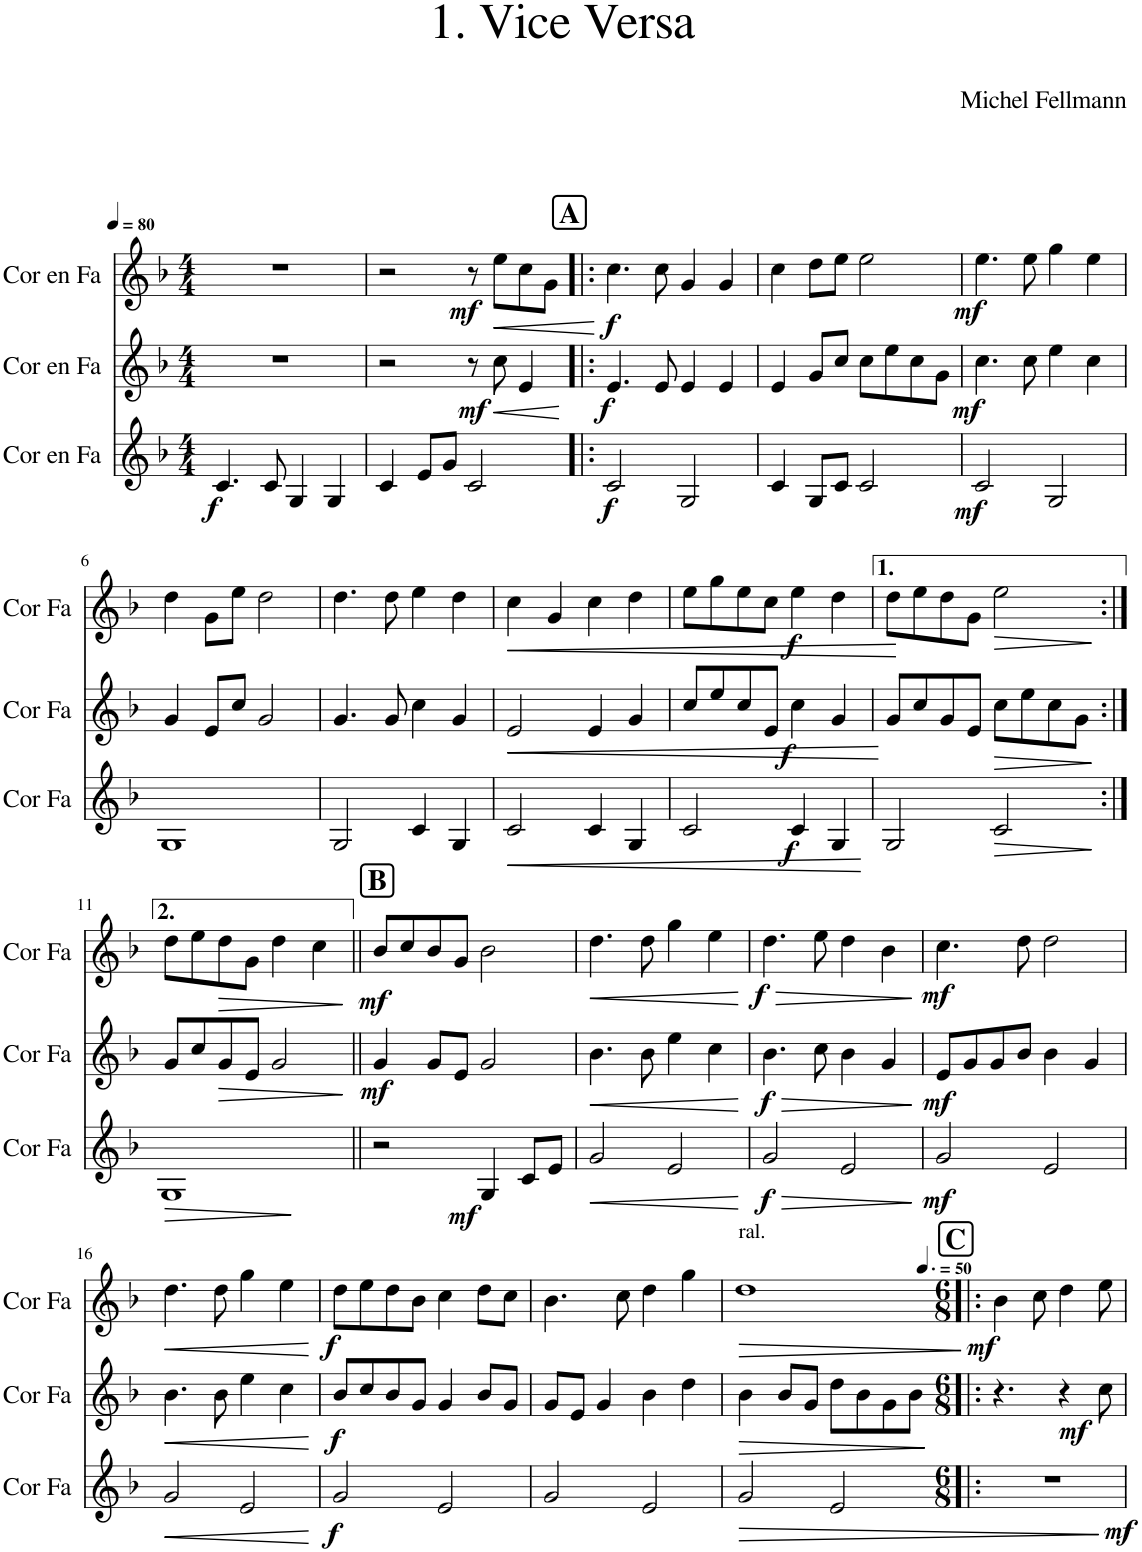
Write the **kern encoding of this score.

**kern	**dynam	**kern	**dynam	**kern	**dynam
*part3	*part3	*part2	*part2	*part1	*part1
*staff3	*staff3	*staff2	*staff2	*staff1	*staff1
*I"Cor en Fa	*	*I"Cor en Fa	*	*I"Cor en Fa	*
*I'Cor Fa	*	*I'Cor Fa	*	*I'Cor Fa	*
*clefG2	*	*clefG2	*	*clefG2	*
*Trd4c7	*	*Trd4c7	*	*Trd4c7	*
*k[b-]	*	*k[b-]	*	*k[b-]	*
*M4/4	*	*M4/4	*	*M4/4	*
*MM80	*	*MM80	*	*MM80	*
=1	=1	=1	=1	=1	=1
!	!LO:DY:b	!	!	!	!
4.c/	f	1r	.	1r	.
8c/	.	.	.	.	.
4G/	.	.	.	.	.
4G/	.	.	.	.	.
=2	=2	=2	=2	=2	=2
4c/	.	2r	.	2r	.
8e/L	.	.	.	.	.
8g/J	.	.	.	.	.
!	!	!	!LO:DY:b	!	!LO:DY:b
2c/	.	8r	mf	8r	mf
!	!	!	!LO:HP:b	!	!LO:HP:b
.	.	8cc\	<	8ee\L	<
.	.	4e/	.	8cc\	.
.	.	.	.	8g\J	.
.	.	.	[	.	[
!!LO:REH:place=s1:a:B:cj:fs=14:t=A
=3!|:	=3!|:	=3!|:	=3!|:	=3!|:	=3!|:
!	!LO:DY:b	!	!LO:DY:b	!	!LO:DY:b
2c/	f	4.e/	f	4.cc\	f
.	.	8e/	.	8cc\	.
2G/	.	4e/	.	4g/	.
.	.	4e/	.	4g/	.
=4	=4	=4	=4	=4	=4
4c/	.	4e/	.	4cc\	.
8G/L	.	8g/L	.	8dd\L	.
8c/J	.	8cc/J	.	8ee\J	.
2c/	.	8cc\L	.	2ee\	.
.	.	8ee\	.	.	.
.	.	8cc\	.	.	.
.	.	8g\J	.	.	.
=5	=5	=5	=5	=5	=5
!	!LO:DY:b	!	!LO:DY:b	!	!LO:DY:b
2c/	mf	4.cc\	mf	4.ee\	mf
.	.	8cc\	.	8ee\	.
2G/	.	4ee\	.	4gg\	.
.	.	4cc\	.	4ee\	.
!!LO:LB:g=z
=6	=6	=6	=6	=6	=6
1G	.	4g/	.	4dd\	.
.	.	8e/L	.	8g\L	.
.	.	8cc/J	.	8ee\J	.
.	.	2g/	.	2dd\	.
=7	=7	=7	=7	=7	=7
2G/	.	4.g/	.	4.dd\	.
.	.	8g/	.	8dd\	.
4c/	.	4cc\	.	4ee\	.
4G/	.	4g/	.	4dd\	.
=8	=8	=8	=8	=8	=8
!	!LO:HP:b	!	!LO:HP:b	!	!LO:HP:b
2c/	<	2e/	<	4cc\	<
.	.	.	.	4g/	.
4c/	.	4e/	.	4cc\	.
4G/	.	4g/	.	4dd\	.
.	[	.	[	.	[
=9	=9	=9	=9	=9	=9
2c/	.	8cc/L	.	8ee\L	.
.	.	8ee/	.	8gg\	.
.	.	8cc/	.	8ee\	.
.	.	8e/J	.	8cc\J	.
!	!LO:DY:b	!	!LO:DY:b	!	!LO:DY:b
4c/	f	4cc\	f	4ee\	f
4G/	.	4g/	.	4dd\	.
=10	=10	=10	=10	=10	=10
2G/	.	8g/L	.	8dd\L	.
.	.	8cc/	.	8ee\	.
.	.	8g/	.	8dd\	.
.	.	8e/J	.	8g\J	.
!	!LO:HP:b	!	!LO:HP:b	!	!LO:HP:b
2c/	>	8cc\L	>	2ee\	>
.	.	8ee\	.	.	.
.	.	8cc\	.	.	.
.	.	8g\J	.	.	.
.	]	.	]	.	]
!!LO:LB:g=z
=11:|!	=11:|!	=11:|!	=11:|!	=11:|!	=11:|!
!	!LO:HP:b	!	!	!	!
1G	>	8g/L	.	8dd\L	.
.	.	8cc/	.	8ee\	.
!	!	!	!LO:HP:b	!	!LO:HP:b
.	.	8g/	>	8dd\	>
.	.	8e/J	.	8g\J	.
.	.	2g/	.	4dd\	.
.	.	.	.	4cc\	.
.	]	.	]	.	]
!!LO:REH:place=s1:a:B:cj:fs=14:t=B
=12||	=12||	=12||	=12||	=12||	=12||
!	!	!	!LO:DY:b	!	!LO:DY:b
2r	.	4g/	mf	8b-/L	mf
.	.	.	.	8cc/	.
.	.	8g/L	.	8b-/	.
.	.	8e/J	.	8g/J	.
!	!LO:DY:b	!	!	!	!
4G/	mf	2g/	.	2b-\	.
8c/L	.	.	.	.	.
8e/J	.	.	.	.	.
=13	=13	=13	=13	=13	=13
!	!LO:HP:b	!	!LO:HP:b	!	!LO:HP:b
2g/	<	4.b-\	<	4.dd\	<
.	.	8b-\	.	8dd\	.
2e/	.	4ee\	.	4gg\	.
.	.	4cc\	.	4ee\	.
.	[	.	[	.	[
=14	=14	=14	=14	=14	=14
!	!LO:HP:b	!	!LO:HP:b	!	!LO:HP:b
!	!LO:DY:n=1:b	!	!LO:DY:n=1:b	!	!LO:DY:n=1:b
2g/	> f	4.b-\	> f	4.dd\	> f
.	.	8cc\	.	8ee\	.
2e/	.	4b-\	.	4dd\	.
.	.	4g/	.	4b-\	.
.	]	.	]	.	]
=15	=15	=15	=15	=15	=15
!	!LO:DY:b	!	!LO:DY:b	!	!LO:DY:b
2g/	mf	8e/L	mf	4.cc\	mf
.	.	8g/	.	.	.
.	.	8g/	.	.	.
.	.	8b-/J	.	8dd\	.
2e/	.	4b-\	.	2dd\	.
.	.	4g/	.	.	.
!!LO:LB:g=z
=16	=16	=16	=16	=16	=16
!	!LO:HP:b	!	!LO:HP:b	!	!LO:HP:b
2g/	<	4.b-\	<	4.dd\	<
.	.	8b-\	.	8dd\	.
2e/	.	4ee\	.	4gg\	.
.	.	4cc\	.	4ee\	.
.	[	.	[	.	[
=17	=17	=17	=17	=17	=17
!	!LO:DY:b	!	!LO:DY:b	!	!LO:DY:b
2g/	f	8b-/L	f	8dd\L	f
.	.	8cc/	.	8ee\	.
.	.	8b-/	.	8dd\	.
.	.	8g/J	.	8b-\J	.
2e/	.	4g/	.	4cc\	.
.	.	8b-/L	.	8dd\L	.
.	.	8g/J	.	8cc\J	.
=18	=18	=18	=18	=18	=18
2g/	.	8g/L	.	4.b-\	.
.	.	8e/J	.	.	.
.	.	4g/	.	.	.
.	.	.	.	8cc\	.
2e/	.	4b-\	.	4dd\	.
.	.	4dd\	.	4gg\	.
=19	=19	=19	=19	=19	=19
!	!	!	!	!LO:TX:a:t=ral.	!
!	!LO:HP:b	!	!LO:HP:b	!	!LO:HP:b
2g/	>	4b-\	>	1dd	>
.	.	8b-/L	.	.	.
.	.	8g/J	.	.	.
2e/	.	8dd\L	.	.	.
.	.	8b-\	.	.	.
.	.	8g\	.	.	.
.	.	8b-\J	.	.	.
.	]	.	]	.	]
=20!|:	=20!|:	=20!|:	=20!|:	=20!|:	=20!|:
!!LO:REH:place=s1:a:B:cj:fs=14:t=C
*M6/8	*	*M6/8	*	*M6/8	*
*	*	*	*	*MM75	*
!	!LO:DY:b	!	!	!	!LO:DY:b
2.r	mf	4.r	.	4b-\	mf
.	.	.	.	8cc\	.
!	!	!	!LO:DY:b	!	!
.	.	4r	mf	4dd\	.
.	.	8cc\	.	8ee\	.
=	=	=	=	=	=
*-	*-	*-	*-	*-	*-
